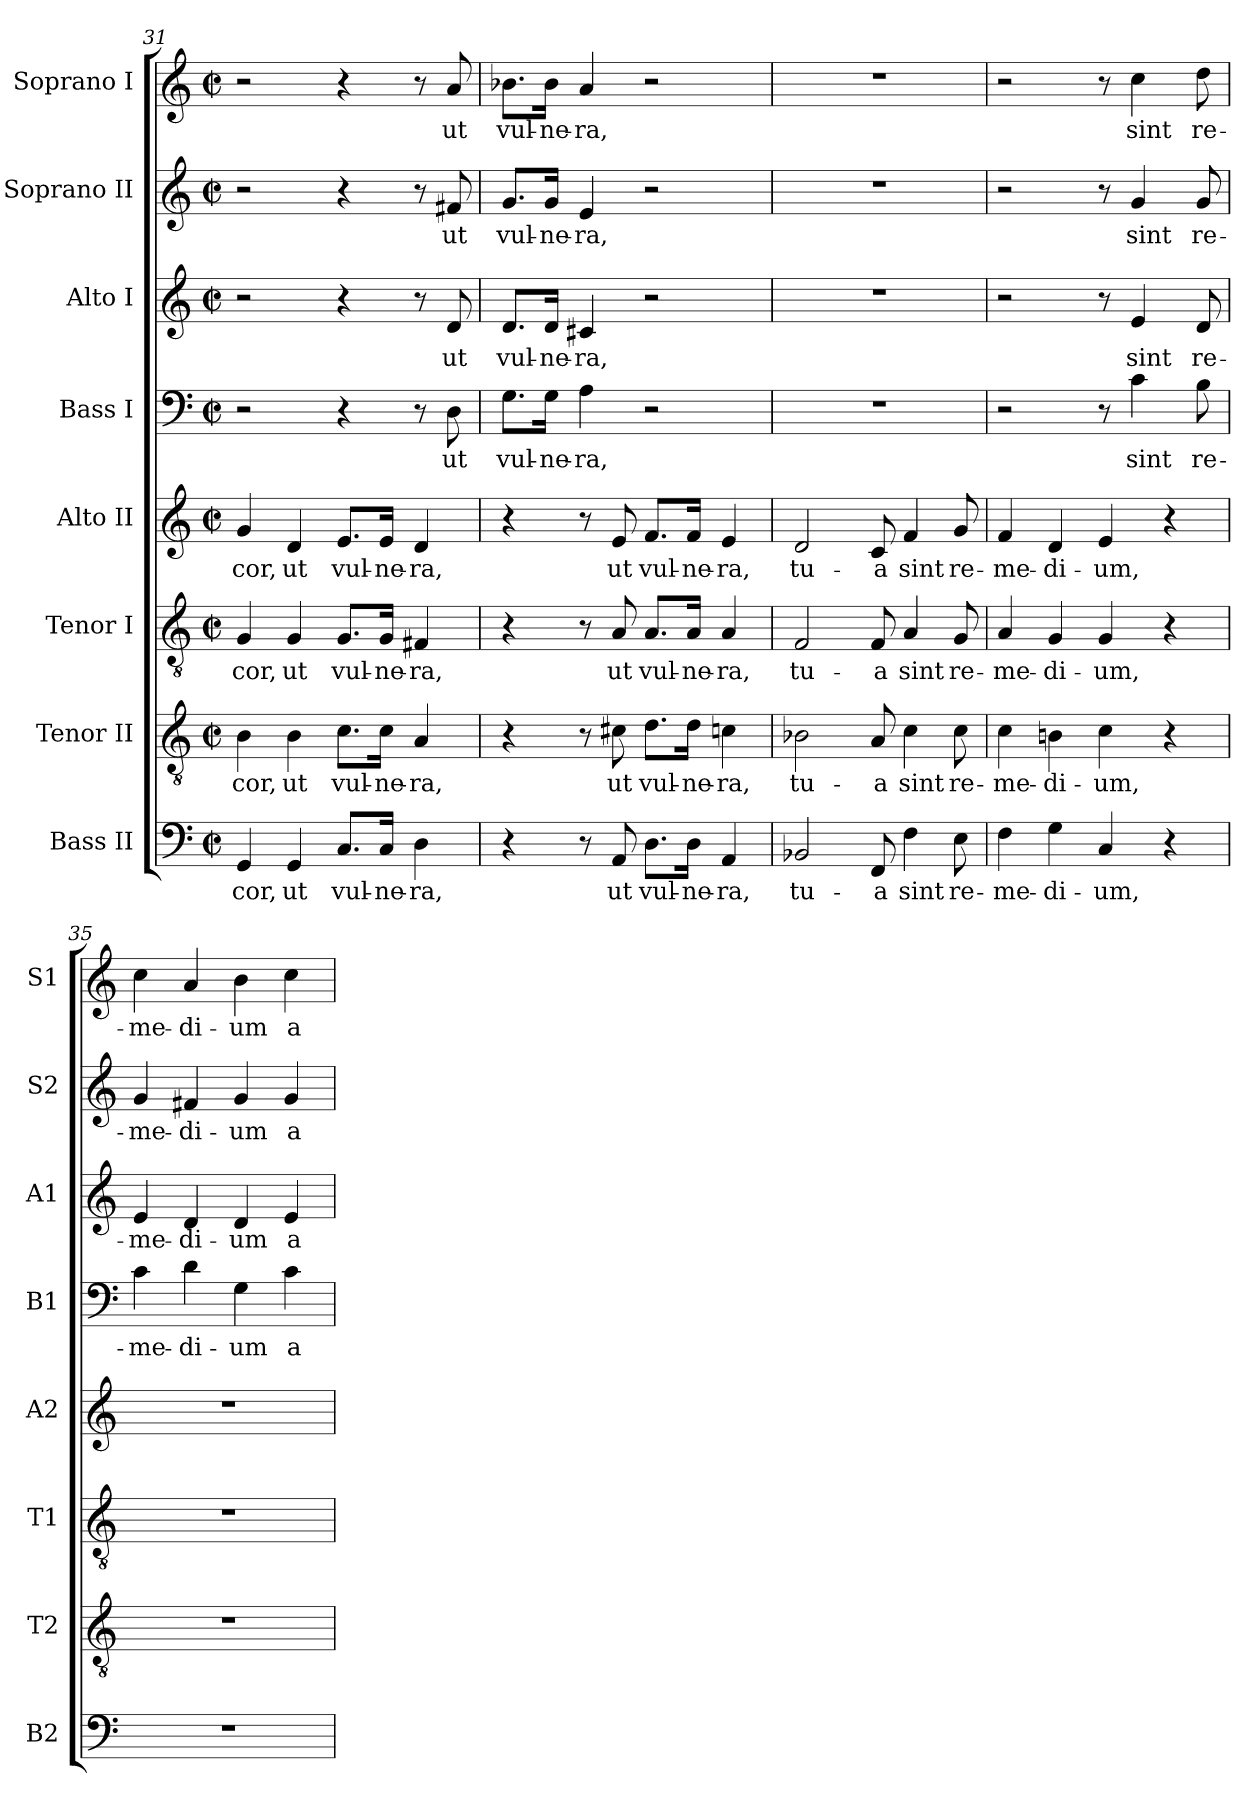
**kern	**text	**kern	**text	**kern	**text	**kern	**text	**kern	**text	**kern	**text	**kern	**text	**kern	**text
*part8	*part8	*part7	*part7	*part6	*part6	*part5	*part5	*part4	*part4	*part3	*part3	*part2	*part2	*part1	*part1
*staff8	*staff8	*staff7	*staff7	*staff6	*staff6	*staff5	*staff5	*staff4	*staff4	*staff3	*staff3	*staff2	*staff2	*staff1	*staff1
*I"Bass II	*	*I"Tenor II	*	*I"Tenor I	*	*I"Alto II	*	*I"Bass I	*	*I"Alto I	*	*I"Soprano II	*	*I"Soprano I	*
*I'B2	*	*I'T2	*	*I'T1	*	*I'A2	*	*I'B1	*	*I'A1	*	*I'S2	*	*I'S1	*
*clefF4	*	*clefGv2	*	*clefGv2	*	*clefG2	*	*clefF4	*	*clefG2	*	*clefG2	*	*clefG2	*
*k[]	*	*k[]	*	*k[]	*	*k[]	*	*k[]	*	*k[]	*	*k[]	*	*k[]	*
*C:	*	*C:	*	*C:	*	*C:	*	*C:	*	*C:	*	*C:	*	*C:	*
*M2/2	*	*M2/2	*	*M2/2	*	*M2/2	*	*M2/2	*	*M2/2	*	*M2/2	*	*M2/2	*
*met(c|)	*	*met(c|)	*	*met(c|)	*	*met(c|)	*	*met(c|)	*	*met(c|)	*	*met(c|)	*	*met(c|)	*
=31	=31	=31	=31	=31	=31	=31	=31	=31	=31	=31	=31	=31	=31	=31	=31
4GG/	-cor,	4B\	-cor,	4G/	-cor,	4g/	-cor,	2r	.	2r	.	2r	.	2r	.
4GG/	ut	4B\	ut	4G/	ut	4d/	ut	.	.	.	.	.	.	.	.
8.C/L	vul-	8.c\L	vul-	8.G/L	vul-	8.e/L	vul-	4r	.	4r	.	4r	.	4r	.
16C/Jk	-ne-	16c\Jk	-ne-	16G/Jk	-ne-	16e/Jk	-ne-	.	.	.	.	.	.	.	.
4D\	-ra,	4A/	-ra,	4F#X/	-ra,	4d/	-ra,	8r	.	8r	.	8r	.	8r	.
.	.	.	.	.	.	.	.	8D\	ut	8d/	ut	8f#X/	ut	8a/	ut
=32	=32	=32	=32	=32	=32	=32	=32	=32	=32	=32	=32	=32	=32	=32	=32
4r	.	4r	.	4r	.	4r	.	8.G\L	vul-	8.d/L	vul-	8.g/L	vul-	8.b-X\L	vul-
.	.	.	.	.	.	.	.	16G\Jk	-ne-	16d/Jk	-ne-	16g/Jk	-ne-	16b-\Jk	-ne-
8r	.	8r	.	8r	.	8r	.	4A\	-ra,	4c#X/	-ra,	4e/	-ra,	4a/	-ra,
8AA/	ut	8c#X\	ut	8A/	ut	8e/	ut	.	.	.	.	.	.	.	.
8.D\L	vul-	8.d\L	vul-	8.A/L	vul-	8.f/L	vul-	2r	.	2r	.	2r	.	2r	.
16D\Jk	-ne-	16d\Jk	-ne-	16A/Jk	-ne-	16f/Jk	-ne-	.	.	.	.	.	.	.	.
4AA/	-ra,	4cn\	-ra,	4A/	-ra,	4e/	-ra,	.	.	.	.	.	.	.	.
!!LO:PB:g=z
=33	=33	=33	=33	=33	=33	=33	=33	=33	=33	=33	=33	=33	=33	=33	=33
2BB-X/	tu-	2B-X\	tu-	2F/	tu-	2d/	tu-	1r	.	1r	.	1r	.	1r	.
8FF/	-a	8A/	-a	8F/	-a	8c/	-a	.	.	.	.	.	.	.	.
4F\	sint	4c\	sint	4A/	sint	4f/	sint	.	.	.	.	.	.	.	.
8E\	re-	8c\	re-	8G/	re-	8g/	re-	.	.	.	.	.	.	.	.
=34	=34	=34	=34	=34	=34	=34	=34	=34	=34	=34	=34	=34	=34	=34	=34
4F\	-me-	4c\	-me-	4A/	-me-	4f/	-me-	2r	.	2r	.	2r	.	2r	.
4G\	-di-	4Bn\	-di-	4G/	-di-	4d/	-di-	.	.	.	.	.	.	.	.
4C/	-um,	4c\	-um,	4G/	-um,	4e/	-um,	8r	.	8r	.	8r	.	8r	.
.	.	.	.	.	.	.	.	4c\	sint	4e/	sint	4g/	sint	4cc\	sint
4r	.	4r	.	4r	.	4r	.	.	.	.	.	.	.	.	.
.	.	.	.	.	.	.	.	8B\	re-	8d/	re-	8g/	re-	8dd\	re-
=35	=35	=35	=35	=35	=35	=35	=35	=35	=35	=35	=35	=35	=35	=35	=35
1r	.	1r	.	1r	.	1r	.	4c\	-me-	4e/	-me-	4g/	-me-	4cc\	-me-
.	.	.	.	.	.	.	.	4d\	-di-	4d/	-di-	4f#X/	-di-	4a/	-di-
.	.	.	.	.	.	.	.	4G\	-um	4d/	-um	4g/	-um	4b\	-um
.	.	.	.	.	.	.	.	4c\	a-	4e/	a-	4g/	a-	4cc\	a-
=	=	=	=	=	=	=	=	=	=	=	=	=	=	=	=
*-	*-	*-	*-	*-	*-	*-	*-	*-	*-	*-	*-	*-	*-	*-	*-
